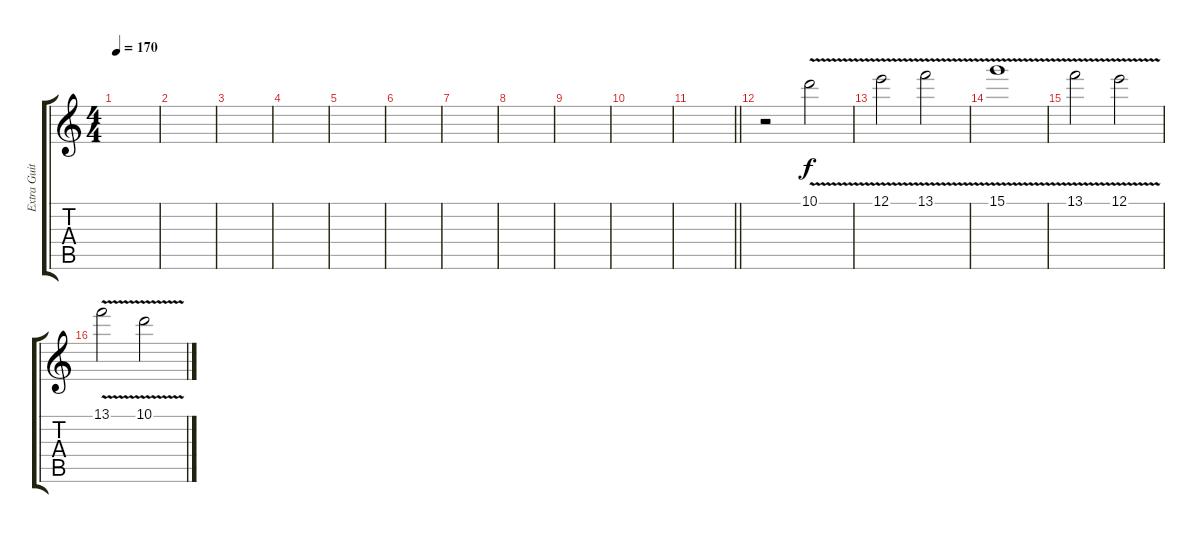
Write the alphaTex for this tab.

\track ("Extra Guitar [Studio]" "Extra Guit") {instrument overdrivenguitar}
\staff {score tabs}
\tuning (E4 B3 G3 D3 A2 E2) {hide}
\ts (4 4)
\tempo 170
\clef g2
\ks c
|
|
|
|
|
|
|
|
|
|
\barLineRight lightlight
|
r.2{volume 11} 10.1{v}.2 |
12.1{v}.2 13.1{v}.2 |
15.1{v}.1 |
13.1{v}.2 12.1{v}.2 |
13.1{v}.2 10.1{v}.2
